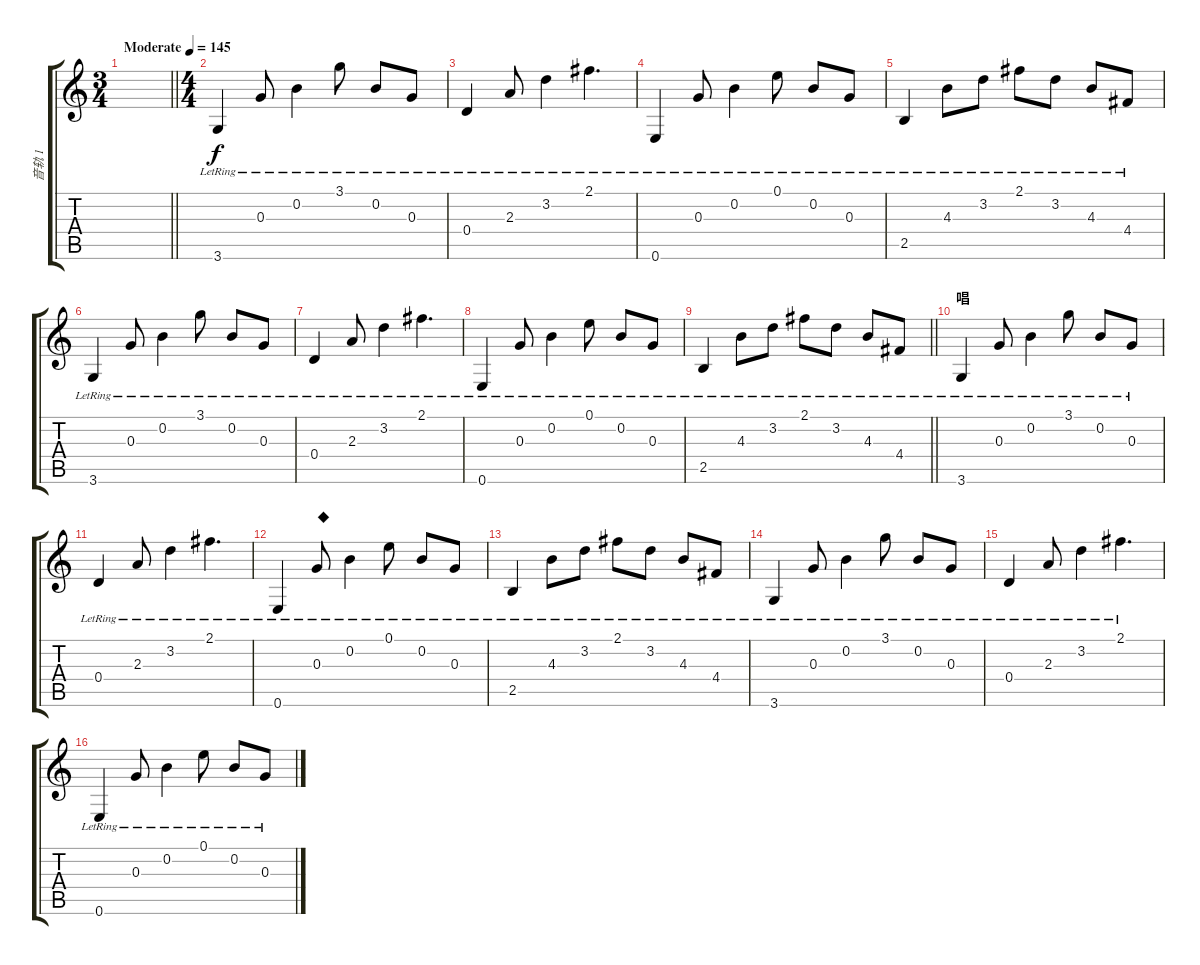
\track ("音轨 1" "音轨 1") {instrument acousticguitarnylon}
\staff {score tabs}
\tuning (E4 B3 G3 D3 A2 E2) {hide}
\ts (3 4)
\tempo (145 "Moderate")
\clef g2
\barLineRight lightlight
\ks c
|
\ts (4 4)
3.6{lr}.4 0.3{lr}.8 0.2{lr}.4 3.1{lr}.8 0.2{lr}.8 0.3{lr}.8 |
0.4{lr}.4 2.3{lr}.8 3.2{lr}.4 2.1{lr}.4{d} |
0.6{lr}.4 0.3{lr}.8 0.2{lr}.4 0.1{lr}.8 0.2{lr}.8 0.3{lr}.8 |
2.5{lr}.4 4.3{lr}.8 3.2{lr}.8 2.1{lr}.8 3.2{lr}.8 4.3{lr}.8 4.4{lr}.8 |
3.6{lr}.4 0.3{lr}.8 0.2{lr}.4 3.1{lr}.8 0.2{lr}.8 0.3{lr}.8 |
0.4{lr}.4 2.3{lr}.8 3.2{lr}.4 2.1{lr}.4{d} |
0.6{lr}.4 0.3{lr}.8 0.2{lr}.4 0.1{lr}.8 0.2{lr}.8 0.3{lr}.8 |
\barLineRight lightlight
2.5{lr}.4 4.3{lr}.8 3.2{lr}.8 2.1{lr}.8 3.2{lr}.8 4.3{lr}.8 4.4{lr}.8 |
\section ("" "唱")
3.6{lr}.4 0.3{lr}.8 0.2{lr}.4 3.1{lr}.8 0.2{lr}.8 0.3{lr}.8 |
0.4{lr}.4 2.3{lr}.8 3.2{lr}.4 2.1{lr}.4{d} |
0.6{lr}.4 0.3{lr}.8{txt "◆"} 0.2{lr}.4 0.1{lr}.8 0.2{lr}.8 0.3{lr}.8 |
2.5{lr}.4 4.3{lr}.8 3.2{lr}.8 2.1{lr}.8 3.2{lr}.8 4.3{lr}.8 4.4{lr}.8 |
3.6{lr}.4 0.3{lr}.8 0.2{lr}.4 3.1{lr}.8 0.2{lr}.8 0.3{lr}.8 |
0.4{lr}.4 2.3{lr}.8 3.2{lr}.4 2.1{lr}.4{d} |
0.6{lr}.4 0.3{lr}.8 0.2{lr}.4 0.1{lr}.8 0.2{lr}.8 0.3{lr}.8
